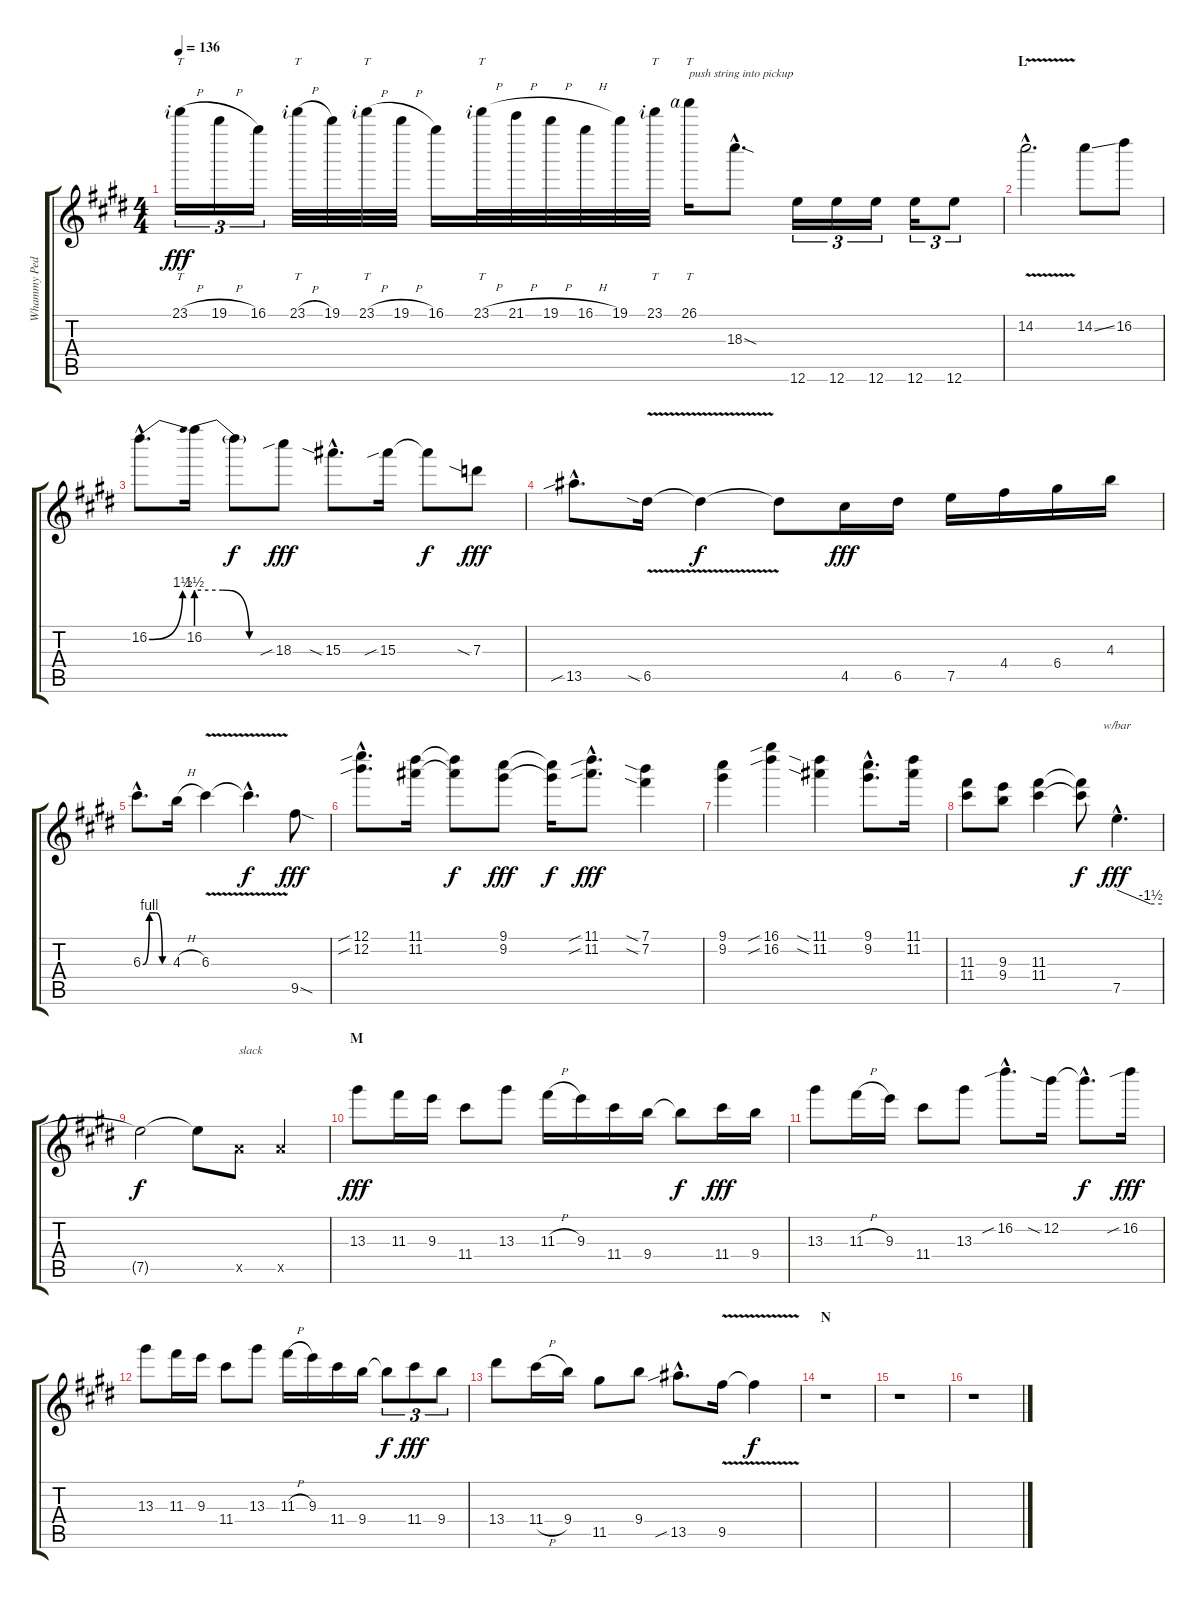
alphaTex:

\track ("Whammy Pedal +8va" "Whammy Ped") {instrument distortionguitar}
\staff {score tabs}
\tuning (E5 B4 G4 D4 A3 E3) {hide}
\ts (4 4)
\tempo 136
\clef g2
\ks e
23.1{h rf 2}.16{tt tu (3 2) dy fff} 19.1{h}.16{tu (3 2)} 16.1.16{tu (3 2)} 23.1{h rf 2}.32{tt} 19.1.32 23.1{h rf 2}.32{tt} 19.1{h}.32 16.1.16 23.1{h rf 2}.32{tt} 21.1{h}.32 19.1{h}.32 16.1{h}.32 19.1.32 23.1{rf 2}.32{tt} 26.1{rf 4}.16{tt txt "push string into pickup"} 18.3{sod hac}.8{d} 12.6.16{tu (3 2)} 12.6.16{tu (3 2)} 12.6.16{tu (3 2)} 12.6.16{tu (3 2)} 12.6.8{tu (3 2)} |
\section ("" "L")
14.2{v hac}.2{d} 14.2{ss}.8 16.2.8 |
16.2{be (bend 0 0 60 6) hac}.8{d} 16.2{be (custom 0 6 20 6 40 0 60 0)}.16 16.2{t}.8{dy f} 18.3{sib}.8{dy fff} 15.3{sia hac}.8{d} 15.3{sib}.16 15.3{t}.8{dy f} 7.3{sia}.8{dy fff} |
13.5{sib hac}.8{d} 6.5{v sia}.16 6.5{t}.4{dy f} 6.5{t}.8 4.5.16{dy fff} 6.5.16 7.5.16 4.4.16 6.4.16 4.3.16 |
6.3{be (custom 0 0 15 4 30 4 45 0 60 0) hac}.8{d} 4.3{h}.16 6.3{v}.4 6.3{hac t}.4{d dy f} 9.5{sod}.8{dy fff} |
(12.1{sib hac} 12.2{sib hac}).8{d} (11.1 11.2).16 (11.1{t} 11.2{t}).8{dy f} (9.1 9.2).8{dy fff} (9.1{t} 9.2{t}).16{dy f} (11.1{sib hac} 11.2{sib hac}).8{d dy fff} (7.1{sia} 7.2{sia}).4 |
(9.1 9.2).4 (16.1{sib} 16.2{sib}).4 (11.1{sia} 11.2{sia}).4 (9.1{hac} 9.2{hac}).8{d} (11.1 11.2).16 |
(11.3 11.4).8 (9.3 9.4).8 (11.3 11.4).4 (11.3{t} 11.4{t}).8{dy f} 7.5{hac}.4{d tbe (custom default 0 0 45 -6 60 -6) dy fff} |
7.5{t}.2{dy f} 7.5{t}.8 0.5{x}.8{txt "slack"} 0.5{x}.4 |
\section ("" "M")
13.3.8{dy fff} 11.3.16 9.3.16 11.4.8 13.3.8 11.3{h}.16 9.3.16 11.4.16 9.4.16 9.4{t}.8{dy f} 11.4.16{dy fff} 9.4.16 |
13.3.8 11.3{h}.16 9.3.16 11.4.8 13.3.8 16.2{sib hac}.8{d} 12.2{sia}.16 12.2{hac t}.8{d dy f} 16.2{sib}.16{dy fff} |
13.3.8 11.3.16 9.3.16 11.4.8 13.3.8 11.3{h}.16 9.3.16 11.4.16 9.4.16 9.4{t}.8{tu (3 2) dy f} 11.4.8{tu (3 2) dy fff} 9.4.8{tu (3 2)} |
13.4.8 11.4{h}.16 9.4.16 11.5.8 9.4.8 13.5{sib hac}.8{d} 9.5{v}.16 9.5{t}.4{dy f} |
\section ("" "N")
r.1 |
r.1 |
r.1
